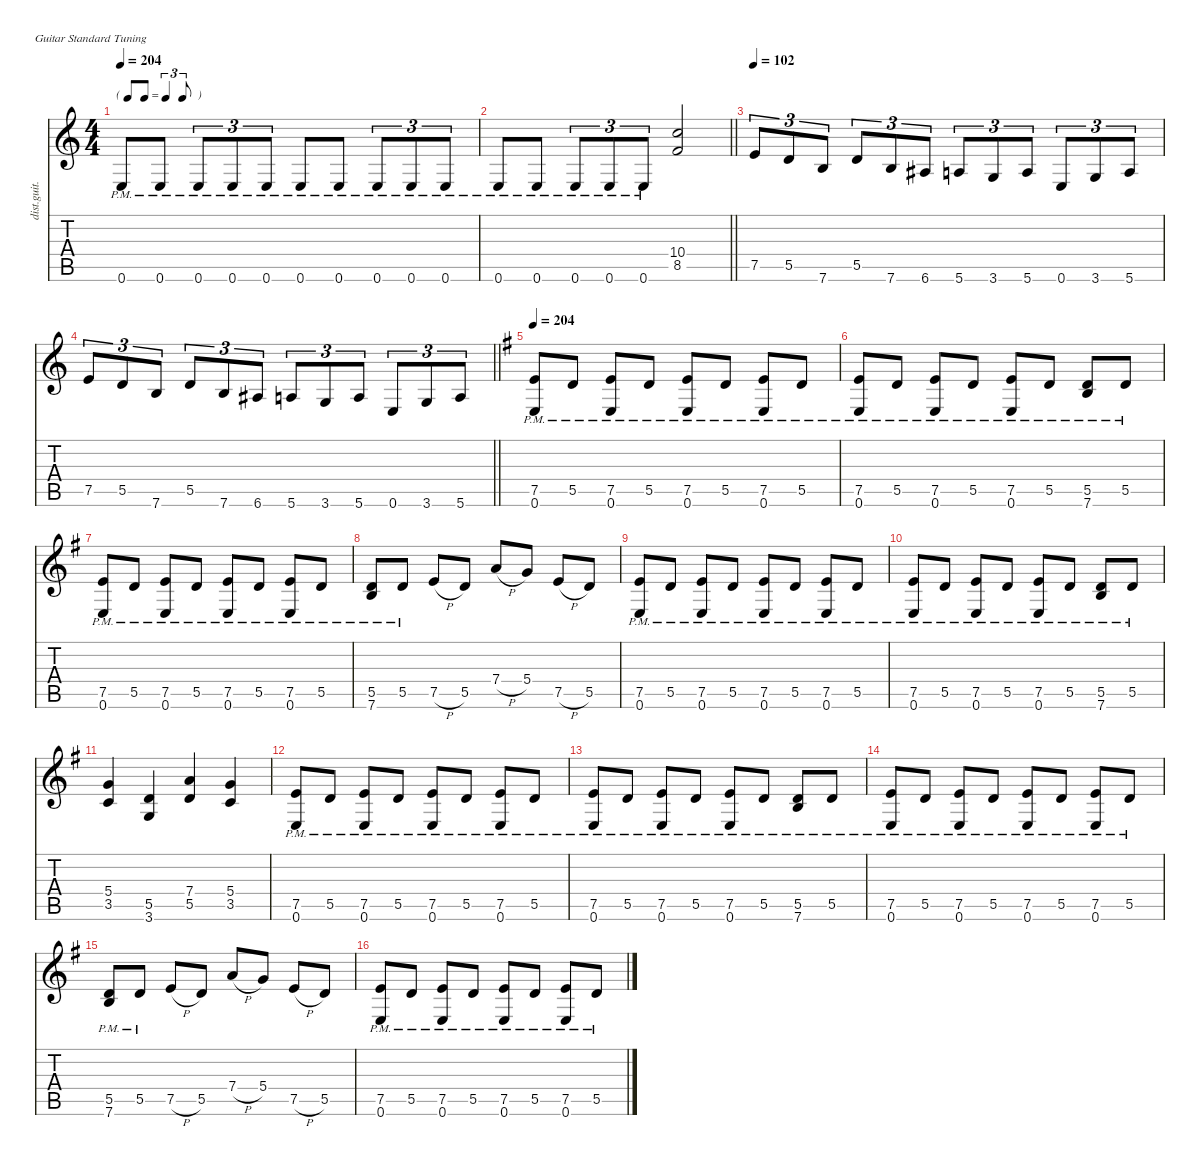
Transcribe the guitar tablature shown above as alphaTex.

\defaultSystemsLayout 4
\hideDynamics
\bracketExtendMode nobrackets
\otherSystemsTrackNameOrientation horizontal
\track ("Guitar 1" "dist.guit.") {defaultSystemsLayout 4 mute instrument distortionguitar}
\staff {score tabs}
\tuning (E4 B3 G3 D3 A2 E2)
\ts (4 4)
\tf triplet8th
\tempo 204
\clef g2
\ks aminor
0.6{pm}.8{dy f beam Up} 0.6{pm}.8{beam Up} 0.6{pm}.8{tu (3 2) beam Up} 0.6{pm}.8{tu (3 2) beam Up} 0.6{pm}.8{tu (3 2) beam Up} 0.6{pm}.8{beam Up} 0.6{pm}.8{beam Up} 0.6{pm}.8{tu (3 2) beam Up} 0.6{pm}.8{tu (3 2) beam Up} 0.6{pm}.8{tu (3 2) beam Up} |
\barLineRight lightlight
0.6{pm}.8{beam Up} 0.6{pm}.8{beam Up} 0.6{pm}.8{tu (3 2) beam Up} 0.6{pm}.8{tu (3 2) beam Up} 0.6{pm}.8{tu (3 2) beam Up} (10.4 8.5).2{beam Up} |
\tempo 102
7.5.8{tu (3 2) beam Up} 5.5.8{tu (3 2) beam Up} 7.6.8{tu (3 2) beam Up} 5.5.8{tu (3 2) beam Up} 7.6.8{tu (3 2) beam Up} 6.6{acc #}.8{tu (3 2) beam Up} 5.6.8{tu (3 2) beam Up} 3.6.8{tu (3 2) beam Up} 5.6.8{tu (3 2) beam Up} 0.6.8{tu (3 2) beam Up} 3.6.8{tu (3 2) beam Up} 5.6.8{tu (3 2) beam Up} |
\barLineRight lightlight
7.5.8{tu (3 2) beam Up} 5.5.8{tu (3 2) beam Up} 7.6.8{tu (3 2) beam Up} 5.5.8{tu (3 2) beam Up} 7.6.8{tu (3 2) beam Up} 6.6{acc #}.8{tu (3 2) beam Up} 5.6.8{tu (3 2) beam Up} 3.6.8{tu (3 2) beam Up} 5.6.8{tu (3 2) beam Up} 0.6.8{tu (3 2) beam Up} 3.6.8{tu (3 2) beam Up} 5.6.8{tu (3 2) beam Up} |
\tempo 204
\ks eminor
(7.5{pm acc forcenatural} 0.6{pm acc forcenatural}).8{beam Up} 5.5{pm acc forcenatural}.8{beam Up} (7.5{pm acc forcenatural} 0.6{pm acc forcenatural}).8{beam Up} 5.5{pm acc forcenatural}.8{beam Up} (7.5{pm acc forcenatural} 0.6{pm acc forcenatural}).8{beam Up} 5.5{pm acc forcenatural}.8{beam Up} (7.5{pm acc forcenatural} 0.6{pm acc forcenatural}).8{beam Up} 5.5{pm acc forcenatural}.8{beam Up} |
(7.5{pm acc forcenatural} 0.6{pm acc forcenatural}).8{beam Up} 5.5{pm acc forcenatural}.8{beam Up} (7.5{pm acc forcenatural} 0.6{pm acc forcenatural}).8{beam Up} 5.5{pm acc forcenatural}.8{beam Up} (7.5{pm acc forcenatural} 0.6{pm acc forcenatural}).8{beam Up} 5.5{pm acc forcenatural}.8{beam Up} (5.5{pm acc forcenatural} 7.6{pm acc forcenatural}).8{beam Up} 5.5{pm acc forcenatural}.8{beam Up} |
(7.5{pm acc forcenatural} 0.6{pm acc forcenatural}).8{beam Up} 5.5{pm acc forcenatural}.8{beam Up} (7.5{pm acc forcenatural} 0.6{pm acc forcenatural}).8{beam Up} 5.5{pm acc forcenatural}.8{beam Up} (7.5{pm acc forcenatural} 0.6{pm acc forcenatural}).8{beam Up} 5.5{pm acc forcenatural}.8{beam Up} (7.5{pm acc forcenatural} 0.6{pm acc forcenatural}).8{beam Up} 5.5{pm acc forcenatural}.8{beam Up} |
(5.5{pm acc forcenatural} 7.6{pm acc forcenatural}).8{beam Up} 5.5{pm acc forcenatural}.8{beam Up} 7.5{h acc forcenatural}.8{beam Up} 5.5{acc forcenatural}.8{beam Up} 7.4{h acc forcenatural}.8{beam Up} 5.4{acc forcenatural}.8{beam Up} 7.5{h acc forcenatural}.8{beam Up} 5.5{acc forcenatural}.8{beam Up} |
(7.5{pm acc forcenatural} 0.6{pm acc forcenatural}).8{beam Up} 5.5{pm acc forcenatural}.8{beam Up} (7.5{pm acc forcenatural} 0.6{pm acc forcenatural}).8{beam Up} 5.5{pm acc forcenatural}.8{beam Up} (7.5{pm acc forcenatural} 0.6{pm acc forcenatural}).8{beam Up} 5.5{pm acc forcenatural}.8{beam Up} (7.5{pm acc forcenatural} 0.6{pm acc forcenatural}).8{beam Up} 5.5{pm acc forcenatural}.8{beam Up} |
(7.5{pm acc forcenatural} 0.6{pm acc forcenatural}).8{beam Up} 5.5{pm acc forcenatural}.8{beam Up} (7.5{pm acc forcenatural} 0.6{pm acc forcenatural}).8{beam Up} 5.5{pm acc forcenatural}.8{beam Up} (7.5{pm acc forcenatural} 0.6{pm acc forcenatural}).8{beam Up} 5.5{pm acc forcenatural}.8{beam Up} (5.5{pm acc forcenatural} 7.6{pm acc forcenatural}).8{beam Up} 5.5{pm acc forcenatural}.8{beam Up} |
(5.4{acc forcenatural} 3.5{acc forcenatural}).4{beam Up} (5.5{acc forcenatural} 3.6{acc forcenatural}).4{beam Up} (7.4{acc forcenatural} 5.5{acc forcenatural}).4{beam Up} (5.4{acc forcenatural} 3.5{acc forcenatural}).4{beam Up} |
(7.5{pm acc forcenatural} 0.6{pm acc forcenatural}).8{beam Up} 5.5{pm acc forcenatural}.8{beam Up} (7.5{pm acc forcenatural} 0.6{pm acc forcenatural}).8{beam Up} 5.5{pm acc forcenatural}.8{beam Up} (7.5{pm acc forcenatural} 0.6{pm acc forcenatural}).8{beam Up} 5.5{pm acc forcenatural}.8{beam Up} (7.5{pm acc forcenatural} 0.6{pm acc forcenatural}).8{beam Up} 5.5{pm acc forcenatural}.8{beam Up} |
(7.5{pm acc forcenatural} 0.6{pm acc forcenatural}).8{beam Up} 5.5{pm acc forcenatural}.8{beam Up} (7.5{pm acc forcenatural} 0.6{pm acc forcenatural}).8{beam Up} 5.5{pm acc forcenatural}.8{beam Up} (7.5{pm acc forcenatural} 0.6{pm acc forcenatural}).8{beam Up} 5.5{pm acc forcenatural}.8{beam Up} (5.5{pm acc forcenatural} 7.6{pm acc forcenatural}).8{beam Up} 5.5{pm acc forcenatural}.8{beam Up} |
(7.5{pm acc forcenatural} 0.6{pm acc forcenatural}).8{beam Up} 5.5{pm acc forcenatural}.8{beam Up} (7.5{pm acc forcenatural} 0.6{pm acc forcenatural}).8{beam Up} 5.5{pm acc forcenatural}.8{beam Up} (7.5{pm acc forcenatural} 0.6{pm acc forcenatural}).8{beam Up} 5.5{pm acc forcenatural}.8{beam Up} (7.5{pm acc forcenatural} 0.6{pm acc forcenatural}).8{beam Up} 5.5{pm acc forcenatural}.8{beam Up} |
(5.5{pm acc forcenatural} 7.6{pm acc forcenatural}).8{beam Up} 5.5{pm acc forcenatural}.8{beam Up} 7.5{h acc forcenatural}.8{beam Up} 5.5{acc forcenatural}.8{beam Up} 7.4{h acc forcenatural}.8{beam Up} 5.4{acc forcenatural}.8{beam Up} 7.5{h acc forcenatural}.8{beam Up} 5.5{acc forcenatural}.8{beam Up} |
(7.5{pm acc forcenatural} 0.6{pm acc forcenatural}).8{beam Up} 5.5{pm acc forcenatural}.8{beam Up} (7.5{pm acc forcenatural} 0.6{pm acc forcenatural}).8{beam Up} 5.5{pm acc forcenatural}.8{beam Up} (7.5{pm acc forcenatural} 0.6{pm acc forcenatural}).8{beam Up} 5.5{pm acc forcenatural}.8{beam Up} (7.5{pm acc forcenatural} 0.6{pm acc forcenatural}).8{beam Up} 5.5{pm acc forcenatural}.8{beam Up}
